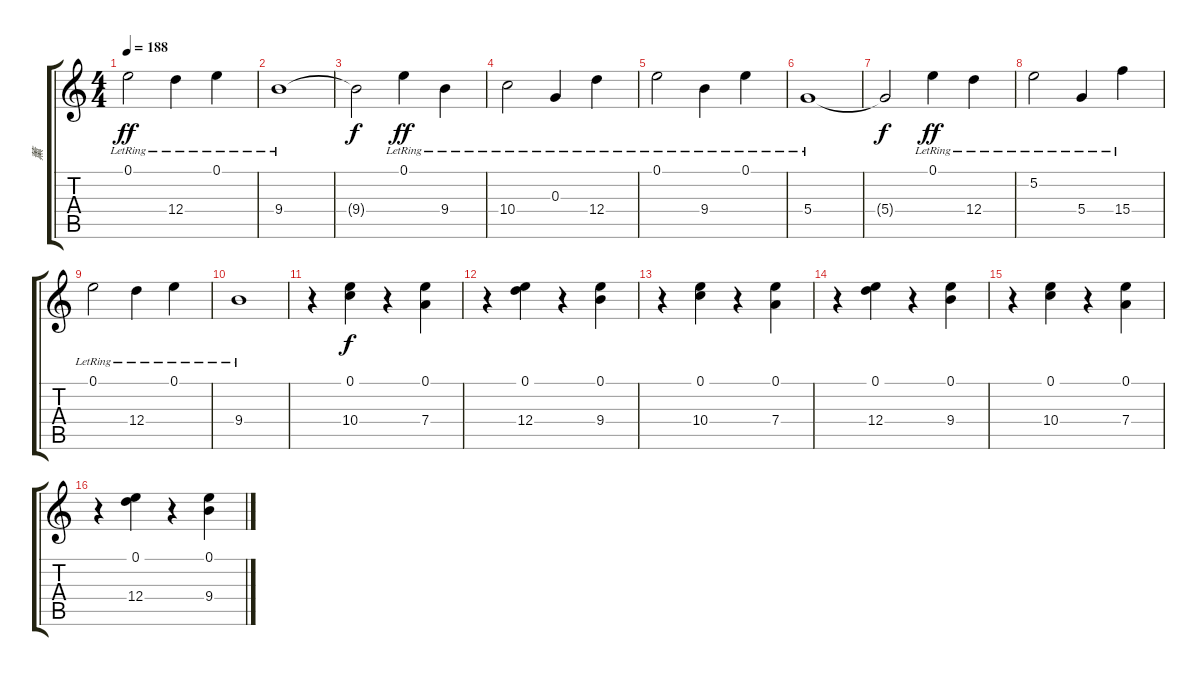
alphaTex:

\track ("薰" "薰") {instrument overdrivenguitar}
\staff {score tabs}
\tuning (E4 B3 G3 D3 A2 E2) {hide}
\ts (4 4)
\tempo 188
\clef g2
\ks c
0.1{lr}.2{dy ff} 12.4{lr}.4 0.1{lr}.4 |
9.4{lr}.1 |
9.4{t}.2{dy f} 0.1{lr}.4{dy ff} 9.4{lr}.4 |
10.4{lr}.2 0.3{lr}.4 12.4{lr}.4 |
0.1{lr}.2 9.4{lr}.4 0.1{lr}.4 |
5.4{lr}.1 |
5.4{t}.2{dy f} 0.1{lr}.4{dy ff} 12.4{lr}.4 |
5.2{lr}.2 5.4{lr}.4 15.4{lr}.4 |
0.1{lr}.2 12.4{lr}.4 0.1{lr}.4 |
9.4{lr}.1 |
r.4{instrument overdrivenguitar} (0.1 10.4).4{dy f} r.4 (0.1 7.4).4 |
r.4 (0.1 12.4).4 r.4 (0.1 9.4).4 |
r.4 (0.1 10.4).4 r.4 (0.1 7.4).4 |
r.4 (0.1 12.4).4 r.4 (0.1 9.4).4 |
r.4 (0.1 10.4).4 r.4 (0.1 7.4).4 |
r.4 (0.1 12.4).4 r.4 (0.1 9.4).4
